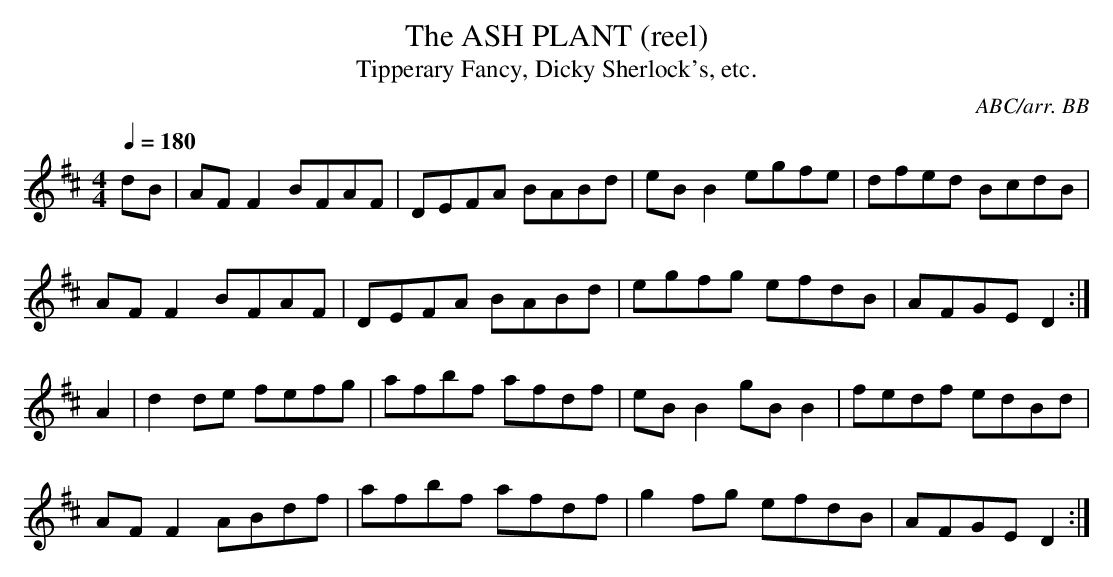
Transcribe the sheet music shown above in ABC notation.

X:1
T:ASH PLANT (reel), The
T:Tipperary Fancy, Dicky Sherlock's, etc.
C:ABC/arr. BB
Q:1/4=180
M:4/4
L:1/8
K:D
dB|AFF2 BFAF|DEFA BABd|eBB2 egfe|dfed BcdB|
AFF2 BFAF|DEFA BABd|egfg efdB|AFGE D2 :|
A2|d2de fefg|afbf afdf|eBB2 gBB2|fedf edBd|
AFF2 ABdf|afbf afdf|g2fg efdB|AFGE D2 :|
